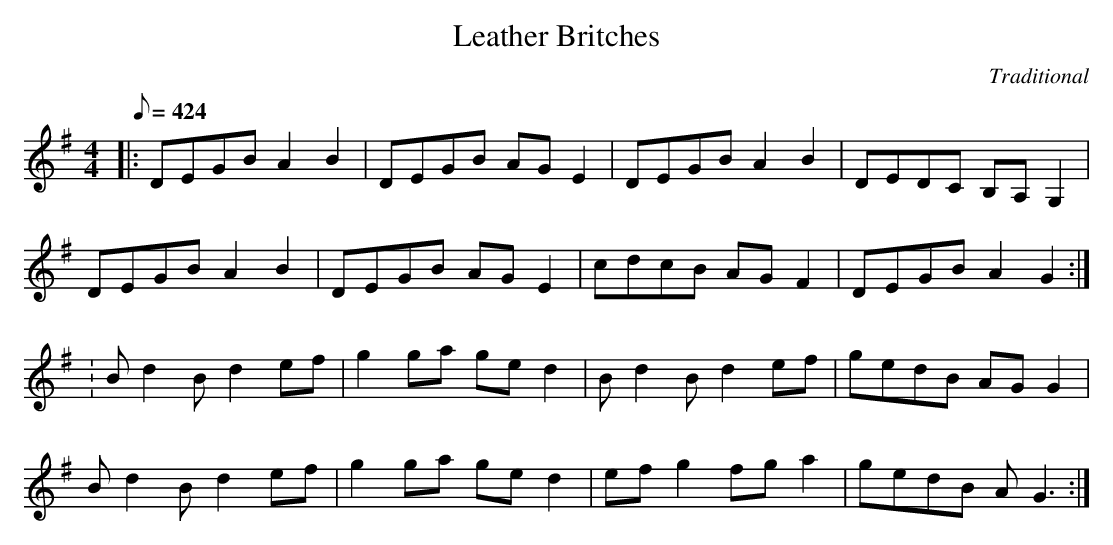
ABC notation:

X:1
T:Leather Britches
C:Traditional
M:4/4
L:1/8
Q:1/8=424
K:G
|:DEGB A2B2|DEGB AGE2|DEGB A2B2|DEDC B,A,G,2|
DEGB A2B2|DEGB AGE2|cdcB AGF2|DEGB A2G2 :|
:Bd2B d2ef|g2ga ged2|Bd2B d2ef|gedB AGG2|
Bd2B d2ef|g2ga ged2|efg2 fga2|gedB AG3:|
